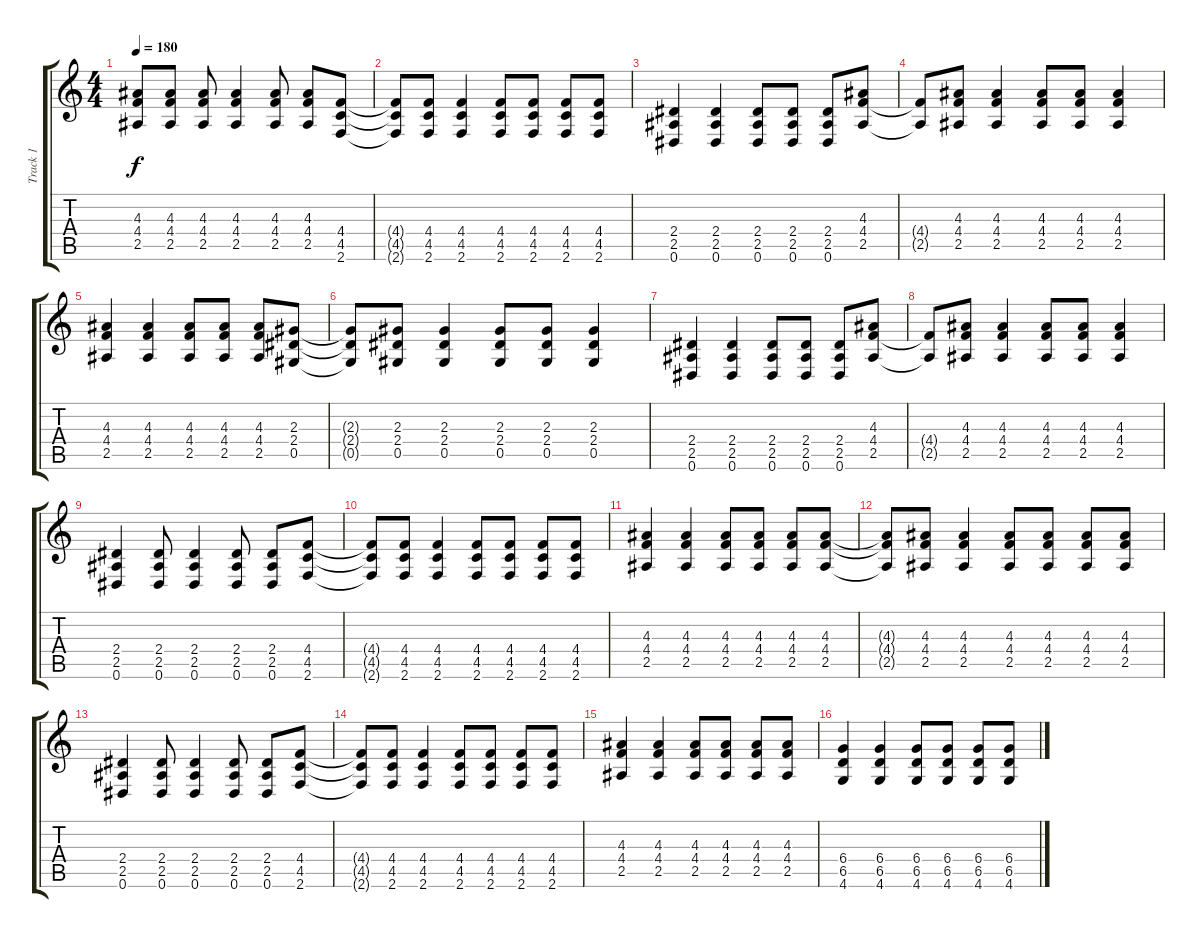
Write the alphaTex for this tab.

\track ("Track 1" "Track 1") {instrument overdrivenguitar}
\staff {score tabs}
\tuning (Eb4 Bb3 Gb3 Db3 Ab2 Eb2) {hide}
\ts (4 4)
\tempo 180
\clef g2
\ks c
(4.3 4.4 2.5).8{dy f} (4.3 4.4 2.5).8 (4.3 4.4 2.5).8 (4.3 4.4 2.5).4 (4.3 4.4 2.5).8 (4.3 4.4 2.5).8 (4.4 4.5 2.6).8 |
(4.4{t} 4.5{t} 2.6{t}).8 (4.4 4.5 2.6).8 (4.4 4.5 2.6).4 (4.4 4.5 2.6).8 (4.4 4.5 2.6).8 (4.4 4.5 2.6).8 (4.4 4.5 2.6).8 |
(2.4 2.5 0.6).4 (2.4 2.5 0.6).4 (2.4 2.5 0.6).8 (2.4 2.5 0.6).8 (2.4 2.5 0.6).8 (4.3 4.4 2.5).8 |
(4.4{t} 2.5{t}).8 (4.3 4.4 2.5).8 (4.3 4.4 2.5).4 (4.3 4.4 2.5).8 (4.3 4.4 2.5).8 (4.3 4.4 2.5).4 |
(4.3 4.4 2.5).4 (4.3 4.4 2.5).4 (4.3 4.4 2.5).8 (4.3 4.4 2.5).8 (4.3 4.4 2.5).8 (2.3 2.4 0.5).8 |
(2.3{t} 2.4{t} 0.5{t}).8 (2.3 2.4 0.5).8 (2.3 2.4 0.5).4 (2.3 2.4 0.5).8 (2.3 2.4 0.5).8 (2.3 2.4 0.5).4 |
(2.4 2.5 0.6).4 (2.4 2.5 0.6).4 (2.4 2.5 0.6).8 (2.4 2.5 0.6).8 (2.4 2.5 0.6).8 (4.3 4.4 2.5).8 |
(4.4{t} 2.5{t}).8 (4.3 4.4 2.5).8 (4.3 4.4 2.5).4 (4.3 4.4 2.5).8 (4.3 4.4 2.5).8 (4.3 4.4 2.5).4 |
(2.4 2.5 0.6).4 (2.4 2.5 0.6).8 (2.4 2.5 0.6).4 (2.4 2.5 0.6).8 (2.4 2.5 0.6).8 (4.4 4.5 2.6).8 |
(4.4{t} 4.5{t} 2.6{t}).8 (4.4 4.5 2.6).8 (4.4 4.5 2.6).4 (4.4 4.5 2.6).8 (4.4 4.5 2.6).8 (4.4 4.5 2.6).8 (4.4 4.5 2.6).8 |
(4.3 4.4 2.5).4 (4.3 4.4 2.5).4 (4.3 4.4 2.5).8 (4.3 4.4 2.5).8 (4.3 4.4 2.5).8 (4.3 4.4 2.5).8 |
(4.3{t} 4.4{t} 2.5{t}).8 (4.3 4.4 2.5).8 (4.3 4.4 2.5).4 (4.3 4.4 2.5).8 (4.3 4.4 2.5).8 (4.3 4.4 2.5).8 (4.3 4.4 2.5).8 |
(2.4 2.5 0.6).4 (2.4 2.5 0.6).8 (2.4 2.5 0.6).4 (2.4 2.5 0.6).8 (2.4 2.5 0.6).8 (4.4 4.5 2.6).8 |
(4.4{t} 4.5{t} 2.6{t}).8 (4.4 4.5 2.6).8 (4.4 4.5 2.6).4 (4.4 4.5 2.6).8 (4.4 4.5 2.6).8 (4.4 4.5 2.6).8 (4.4 4.5 2.6).8 |
(4.3 4.4 2.5).4 (4.3 4.4 2.5).4 (4.3 4.4 2.5).8 (4.3 4.4 2.5).8 (4.3 4.4 2.5).8 (4.3 4.4 2.5).8 |
(6.4 6.5 4.6).4 (6.4 6.5 4.6).4 (6.4 6.5 4.6).8 (6.4 6.5 4.6).8 (6.4 6.5 4.6).8 (6.4 6.5 4.6).8
